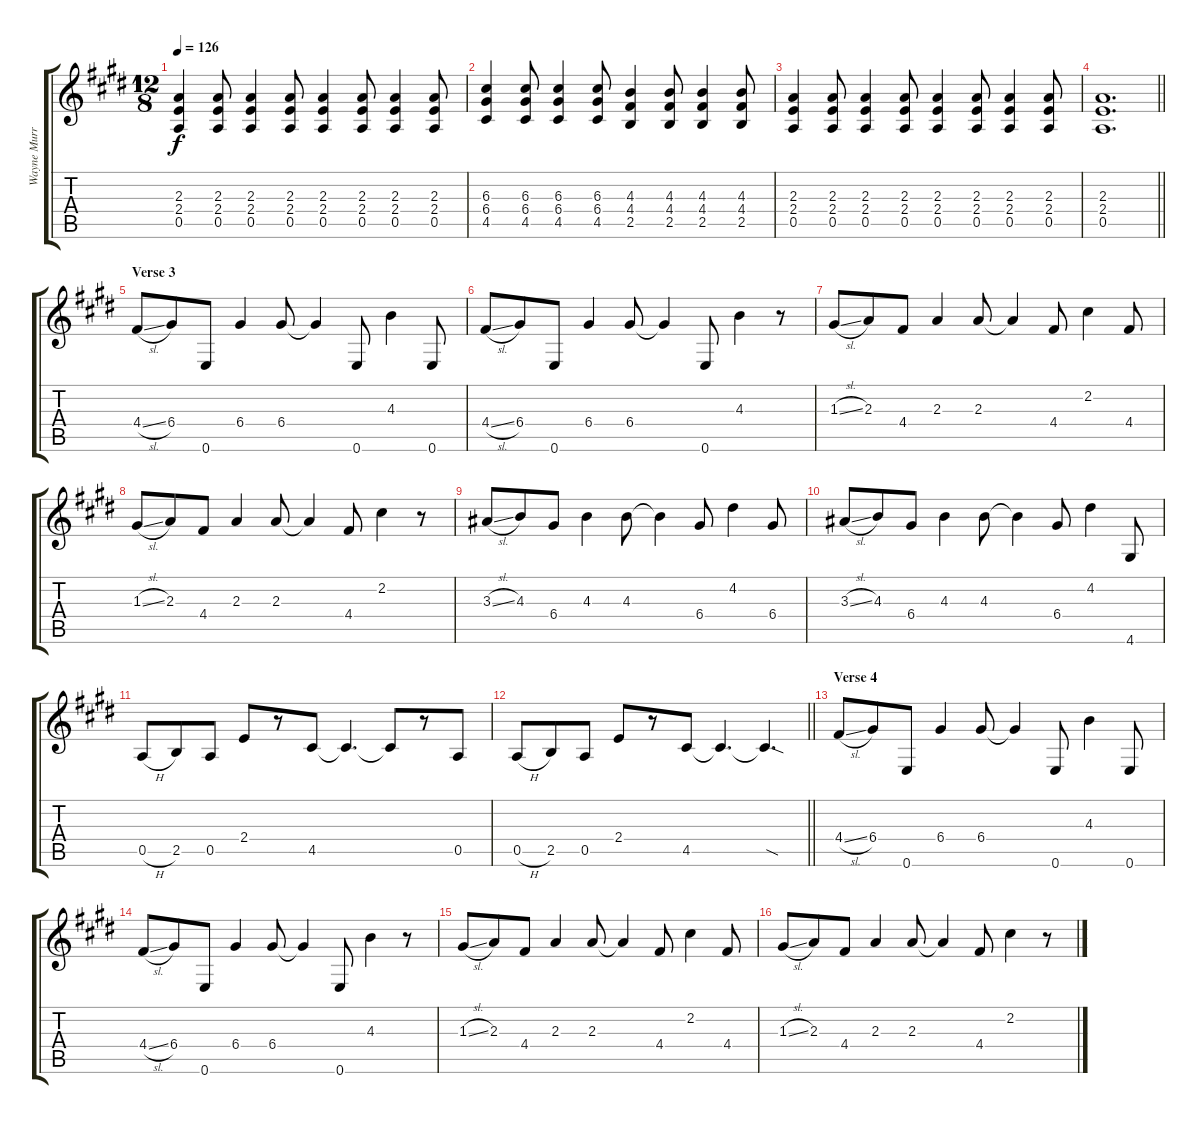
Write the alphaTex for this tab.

\track ("Wayne Murray (Guitar)" "Wayne Murr") {instrument electricguitarclean}
\staff {score tabs}
\tuning (E4 B3 G3 D3 A2 E2) {hide}
\ts (12 8)
\tempo 126
\clef g2
\ks e
(2.3 2.4 0.5).4{dy f} (2.3 2.4 0.5).8 (2.3 2.4 0.5).4 (2.3 2.4 0.5).8 (2.3 2.4 0.5).4 (2.3 2.4 0.5).8 (2.3 2.4 0.5).4 (2.3 2.4 0.5).8 |
(6.3 6.4 4.5).4 (6.3 6.4 4.5).8 (6.3 6.4 4.5).4 (6.3 6.4 4.5).8 (4.3 4.4 2.5).4 (4.3 4.4 2.5).8 (4.3 4.4 2.5).4 (4.3 4.4 2.5).8 |
(2.3 2.4 0.5).4 (2.3 2.4 0.5).8 (2.3 2.4 0.5).4 (2.3 2.4 0.5).8 (2.3 2.4 0.5).4 (2.3 2.4 0.5).8 (2.3 2.4 0.5).4 (2.3 2.4 0.5).8 |
\barLineRight lightlight
(2.3 2.4 0.5).1{d} |
\section ("" "Verse 3")
4.4{sl}.8 6.4.8 0.6.8 6.4.4 6.4.8 6.4{t}.4 0.6.8 4.3.4 0.6.8 |
4.4{sl}.8 6.4.8 0.6.8 6.4.4 6.4.8 6.4{t}.4 0.6.8 4.3.4 r.8 |
1.3{sl}.8 2.3.8 4.4.8 2.3.4 2.3.8 2.3{t}.4 4.4.8 2.2.4 4.4.8 |
1.3{sl}.8 2.3.8 4.4.8 2.3.4 2.3.8 2.3{t}.4 4.4.8 2.2.4 r.8 |
3.3{sl}.8 4.3.8 6.4.8 4.3.4 4.3.8 4.3{t}.4 6.4.8 4.2.4 6.4.8 |
3.3{sl}.8 4.3.8 6.4.8 4.3.4 4.3.8 4.3{t}.4 6.4.8 4.2.4 4.6.8 |
0.5{h}.8 2.5.8 0.5.8 2.4.8 r.8 4.5.8 4.5{t}.4{d} 4.5{t}.8 r.8 0.5.8 |
\barLineRight lightlight
0.5{h}.8 2.5.8 0.5.8 2.4.8 r.8 4.5.8 4.5{t}.4{d} 4.5{sod t}.4{d} |
\section ("" "Verse 4")
4.4{sl}.8 6.4.8 0.6.8 6.4.4 6.4.8 6.4{t}.4 0.6.8 4.3.4 0.6.8 |
4.4{sl}.8 6.4.8 0.6.8 6.4.4 6.4.8 6.4{t}.4 0.6.8 4.3.4 r.8 |
1.3{sl}.8 2.3.8 4.4.8 2.3.4 2.3.8 2.3{t}.4 4.4.8 2.2.4 4.4.8 |
1.3{sl}.8 2.3.8 4.4.8 2.3.4 2.3.8 2.3{t}.4 4.4.8 2.2.4 r.8
